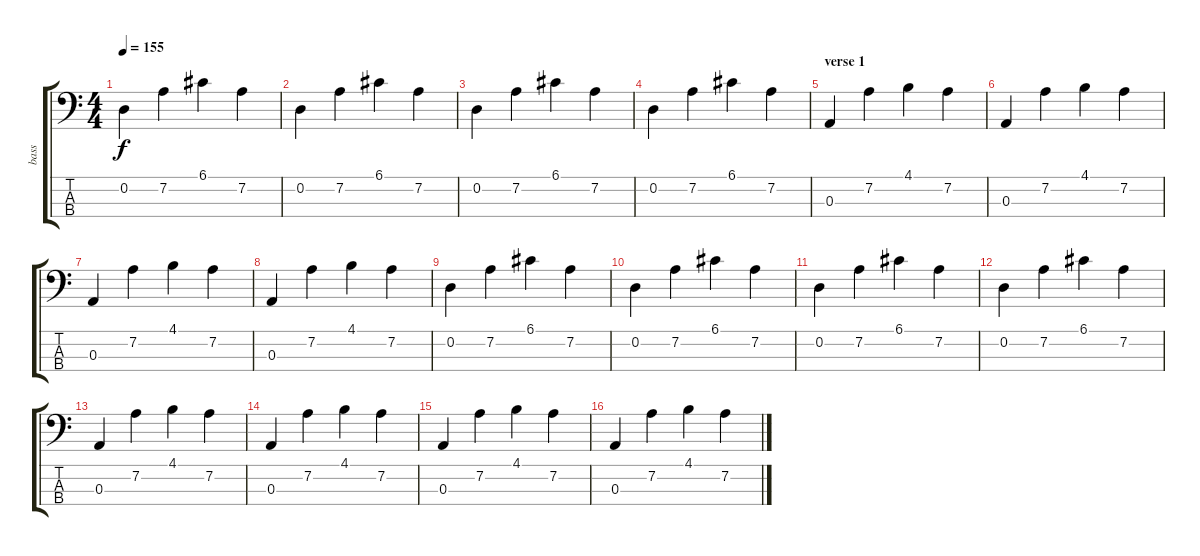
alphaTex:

\track ("bass" "bass") {instrument electricbassfinger}
\staff {score tabs}
\tuning (G2 D2 A1 E1) {hide}
\ts (4 4)
\tempo 155
\clef f4
\ks c
0.2.4{dy f} 7.2.4 6.1.4 7.2.4 |
0.2.4 7.2.4 6.1.4 7.2.4 |
0.2.4 7.2.4 6.1.4 7.2.4 |
0.2.4 7.2.4 6.1.4 7.2.4 |
\section ("" "verse 1")
0.3.4 7.2.4 4.1.4 7.2.4 |
0.3.4 7.2.4 4.1.4 7.2.4 |
0.3.4 7.2.4 4.1.4 7.2.4 |
0.3.4 7.2.4 4.1.4 7.2.4 |
0.2.4 7.2.4 6.1.4 7.2.4 |
0.2.4 7.2.4 6.1.4 7.2.4 |
0.2.4 7.2.4 6.1.4 7.2.4 |
0.2.4 7.2.4 6.1.4 7.2.4 |
0.3.4 7.2.4 4.1.4 7.2.4 |
0.3.4 7.2.4 4.1.4 7.2.4 |
0.3.4 7.2.4 4.1.4 7.2.4 |
0.3.4 7.2.4 4.1.4 7.2.4
